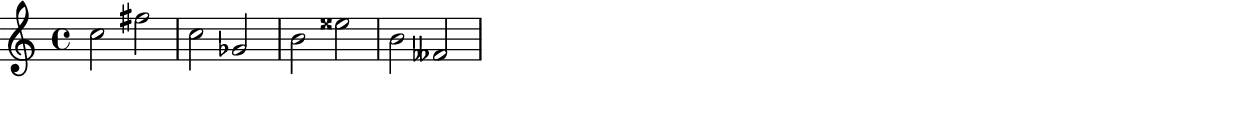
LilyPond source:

%% Generated by lilypond-book
%% Options: [exampleindent=10.16\mm,indent=0\mm,line-width=160\mm,quote]
\include "lilypond-book-preamble.ly"


% ****************************************************************
% Start cut-&-pastable-section
% ****************************************************************

#(ly:set-option 'eps-box-padding 3.000000)



\paper {
  indent = 0\mm
  line-width = 160\mm
  % offset the left padding, also add 1mm as lilypond creates cropped
  % images with a little space on the right
  line-width = #(- line-width (* mm  3.000000) (* mm 1))
  line-width = 160\mm - 2.0 * 10.16\mm
  % offset the left padding, also add 1mm as lilypond creates cropped
  % images with a little space on the right
  line-width = #(- line-width (* mm  3.000000) (* mm 1))
}

\layout {

}




% ****************************************************************
% ly snippet:
% ****************************************************************
\sourcefileline 291
\relative {
  c''2 fis
  c2 ges
  b2 eisis
  b2 feses
}



% ****************************************************************
% end ly snippet
% ****************************************************************
